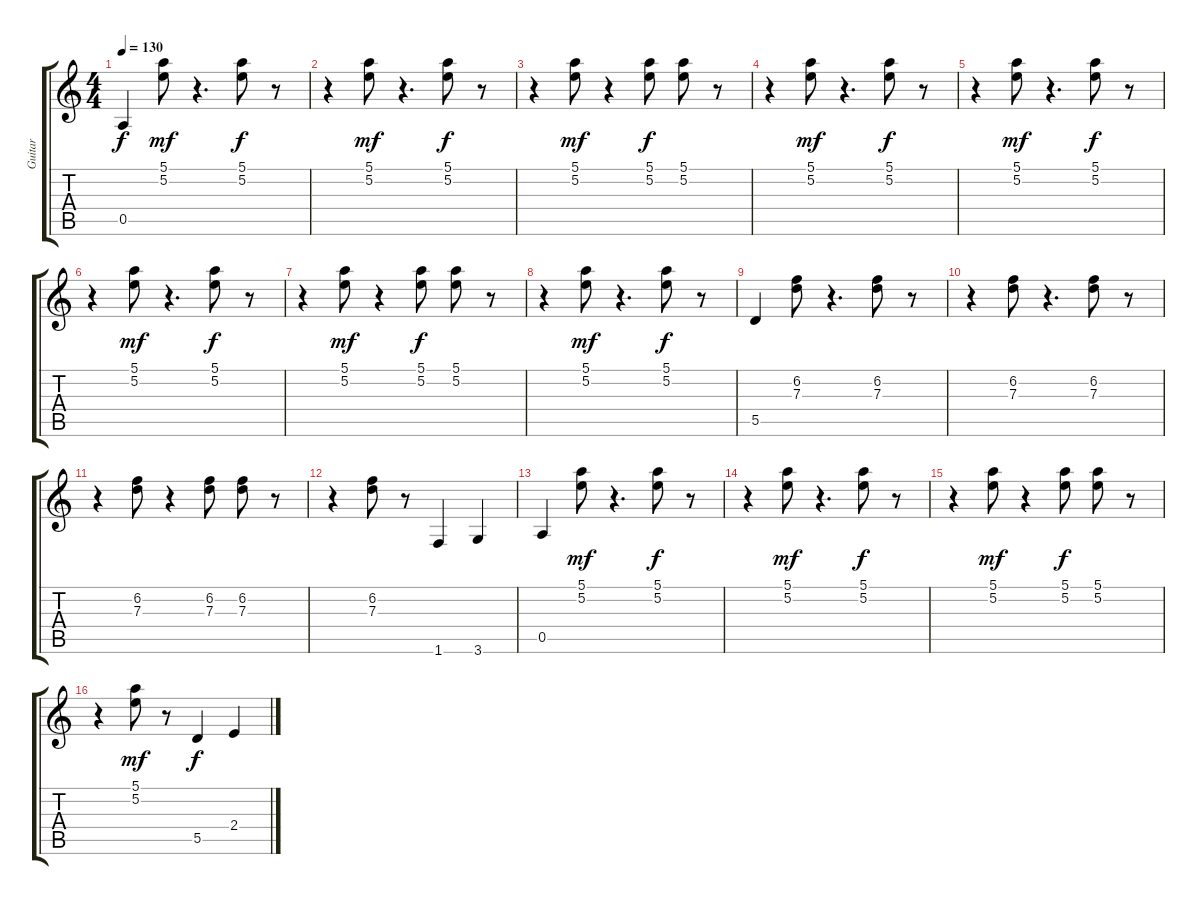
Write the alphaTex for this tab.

\track ("Guitar" "Guitar") {instrument distortionguitar}
\staff {score tabs}
\tuning (E4 B3 G3 D3 A2 E2) {hide}
\ts (4 4)
\tempo 130
\clef g2
\ks c
0.5.4{dy f} (5.1 5.2).8{dy mf} r.4{d} (5.1 5.2).8{dy f} r.8 |
r.4 (5.1 5.2).8{dy mf} r.4{d} (5.1 5.2).8{dy f} r.8 |
r.4 (5.1 5.2).8{dy mf} r.4 (5.1 5.2).8{dy f} (5.1 5.2).8 r.8 |
r.4 (5.1 5.2).8{dy mf} r.4{d} (5.1 5.2).8{dy f} r.8 |
r.4 (5.1 5.2).8{dy mf} r.4{d} (5.1 5.2).8{dy f} r.8 |
r.4 (5.1 5.2).8{dy mf} r.4{d} (5.1 5.2).8{dy f} r.8 |
r.4 (5.1 5.2).8{dy mf} r.4 (5.1 5.2).8{dy f} (5.1 5.2).8 r.8 |
r.4 (5.1 5.2).8{dy mf} r.4{d} (5.1 5.2).8{dy f} r.8 |
5.5.4 (6.2 7.3).8 r.4{d} (6.2 7.3).8 r.8 |
r.4 (6.2 7.3).8 r.4{d} (6.2 7.3).8 r.8 |
r.4 (6.2 7.3).8 r.4 (6.2 7.3).8 (6.2 7.3).8 r.8 |
r.4 (6.2 7.3).8 r.8 1.6.4 3.6.4 |
0.5.4 (5.1 5.2).8{dy mf} r.4{d} (5.1 5.2).8{dy f} r.8 |
r.4 (5.1 5.2).8{dy mf} r.4{d} (5.1 5.2).8{dy f} r.8 |
r.4 (5.1 5.2).8{dy mf} r.4 (5.1 5.2).8{dy f} (5.1 5.2).8 r.8 |
r.4 (5.1 5.2).8{dy mf} r.8 5.5.4{dy f} 2.4.4
